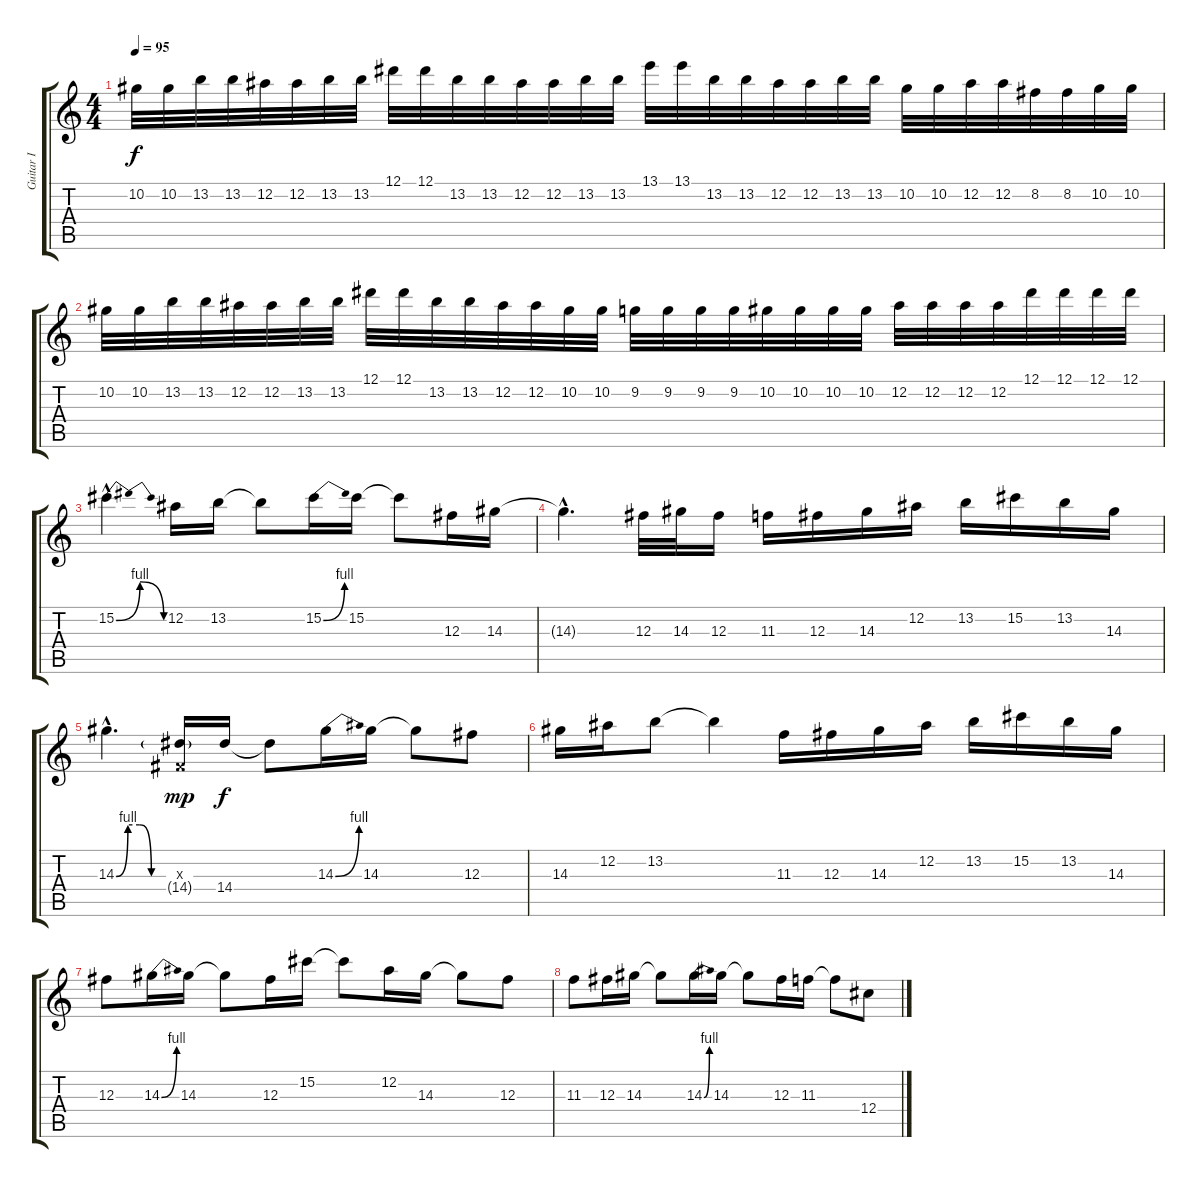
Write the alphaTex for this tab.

\track ("Guitar I" "Guitar I") {instrument acousticguitarsteel}
\staff {score tabs}
\tuning (Eb4 Bb3 Gb3 Db3 Ab2 Eb2) {hide}
\ts (4 4)
\tempo 95
\clef g2
\ks c
10.2.32{dy f} 10.2.32 13.2.32 13.2.32 12.2.32 12.2.32 13.2.32 13.2.32 12.1.32 12.1.32 13.2.32 13.2.32 12.2.32 12.2.32 13.2.32 13.2.32 13.1.32 13.1.32 13.2.32 13.2.32 12.2.32 12.2.32 13.2.32 13.2.32 10.2.32 10.2.32 12.2.32 12.2.32 8.2.32 8.2.32 10.2.32 10.2.32 |
10.2.32 10.2.32 13.2.32 13.2.32 12.2.32 12.2.32 13.2.32 13.2.32 12.1.32 12.1.32 13.2.32 13.2.32 12.2.32 12.2.32 10.2.32 10.2.32 9.2.32 9.2.32 9.2.32 9.2.32 10.2.32 10.2.32 10.2.32 10.2.32 12.2.32 12.2.32 12.2.32 12.2.32 12.1.32 12.1.32 12.1.32 12.1.32 |
\section ("" "")
15.2{be (bendrelease 0 0 15 4 45 4 60 0) hac}.4{d} 12.2.16 13.2.16 13.2{t}.8 15.2{be (bend 0 0 60 4)}.16 15.2.16 15.2{t}.8 12.3.16 14.3.16 |
14.3{hac t}.4{d} 12.3.32 14.3.32 12.3.16 11.3.16 12.3.16 14.3.16 12.2.16 13.2.16 15.2.16 13.2.16 14.3.16 |
14.3{be (custom 0 0 15 4 30 4 45 0 60 0) hac}.4{d} (0.3{x} 14.4{g}).16{dy mp} 14.4.16{dy f} 14.4{t}.8 14.3{be (bend 0 0 60 4)}.16 14.3.16 14.3{t}.8 12.3.8 |
14.3.16 12.2.16 13.2.8 13.2{t}.4 11.3.16 12.3.16 14.3.16 12.2.16 13.2.16 15.2.16 13.2.16 14.3.16 |
12.3.8 14.3{be (bend 0 0 60 4)}.16 14.3.16 14.3{t}.8 12.3.16 15.2.16 15.2{t}.8 12.2.16 14.3.16 14.3{t}.8 12.3.8 |
11.3.8 12.3.16 14.3.16 14.3{t}.8 14.3{be (bend 0 0 60 4)}.16 14.3.16 14.3{t}.8 12.3.16 11.3.16 11.3{t}.8 12.4.8
